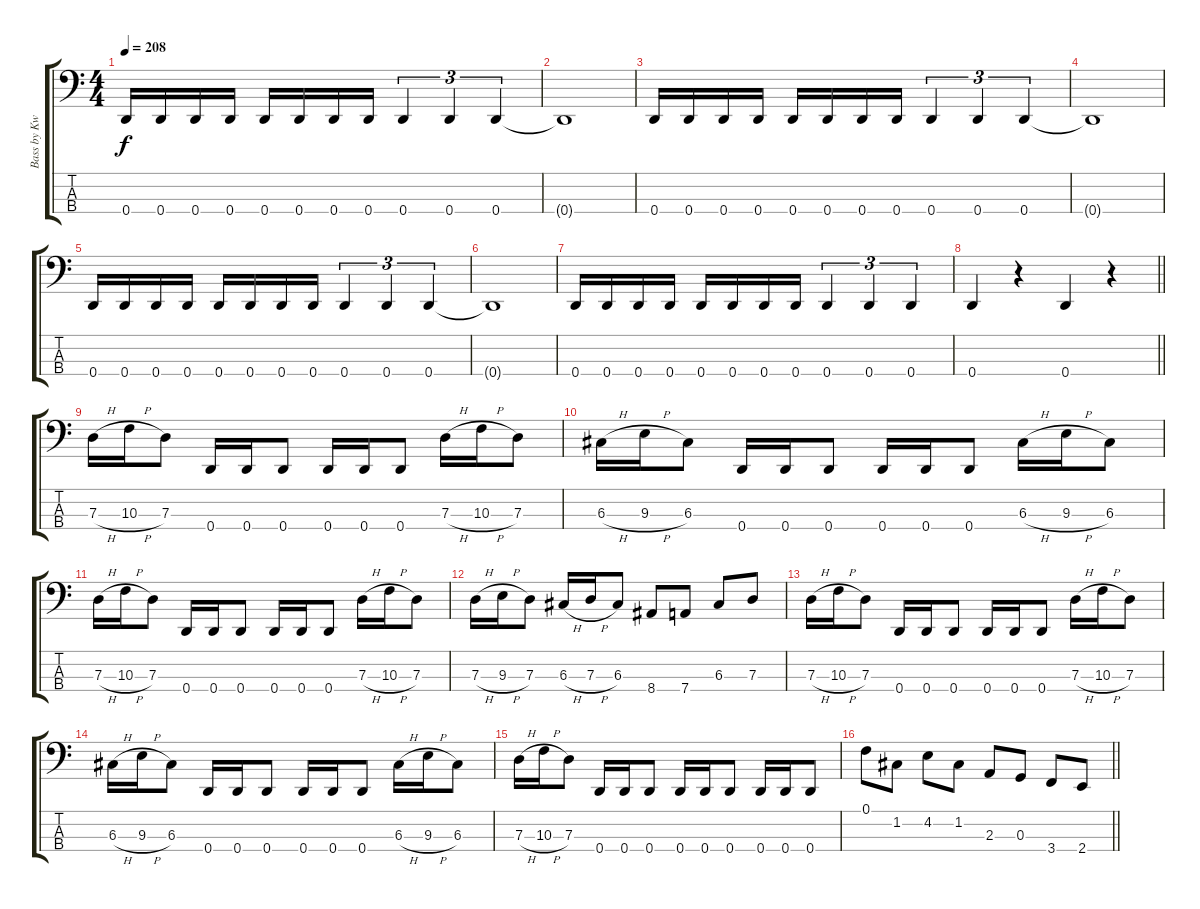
\track ("Bass by Kwonnie" "Bass by Kw") {instrument electricbassfinger}
\staff {score tabs}
\tuning (F2 C2 G1 D1) {hide}
\ts (4 4)
\tempo 208
\clef f4
\ks c
0.4.16{dy f} 0.4.16 0.4.16 0.4.16 0.4.16 0.4.16 0.4.16 0.4.16 0.4.4{tu (3 2)} 0.4.4{tu (3 2)} 0.4.4{tu (3 2)} |
0.4{t}.1 |
0.4.16 0.4.16 0.4.16 0.4.16 0.4.16 0.4.16 0.4.16 0.4.16 0.4.4{tu (3 2)} 0.4.4{tu (3 2)} 0.4.4{tu (3 2)} |
0.4{t}.1 |
0.4.16 0.4.16 0.4.16 0.4.16 0.4.16 0.4.16 0.4.16 0.4.16 0.4.4{tu (3 2)} 0.4.4{tu (3 2)} 0.4.4{tu (3 2)} |
0.4{t}.1 |
0.4.16 0.4.16 0.4.16 0.4.16 0.4.16 0.4.16 0.4.16 0.4.16 0.4.4{tu (3 2)} 0.4.4{tu (3 2)} 0.4.4{tu (3 2)} |
\barLineRight lightlight
0.4.4 r.4 0.4.4 r.4 |
7.3{h}.16 10.3{h}.16 7.3.8 0.4.16 0.4.16 0.4.8 0.4.16 0.4.16 0.4.8 7.3{h}.16 10.3{h}.16 7.3.8 |
6.3{h}.16 9.3{h}.16 6.3.8 0.4.16 0.4.16 0.4.8 0.4.16 0.4.16 0.4.8 6.3{h}.16 9.3{h}.16 6.3.8 |
7.3{h}.16 10.3{h}.16 7.3.8 0.4.16 0.4.16 0.4.8 0.4.16 0.4.16 0.4.8 7.3{h}.16 10.3{h}.16 7.3.8 |
7.3{h}.16 9.3{h}.16 7.3.8 6.3{h}.16 7.3{h}.16 6.3.8 8.4.8 7.4.8 6.3.8 7.3.8 |
7.3{h}.16 10.3{h}.16 7.3.8 0.4.16 0.4.16 0.4.8 0.4.16 0.4.16 0.4.8 7.3{h}.16 10.3{h}.16 7.3.8 |
6.3{h}.16 9.3{h}.16 6.3.8 0.4.16 0.4.16 0.4.8 0.4.16 0.4.16 0.4.8 6.3{h}.16 9.3{h}.16 6.3.8 |
7.3{h}.16 10.3{h}.16 7.3.8 0.4.16 0.4.16 0.4.8 0.4.16 0.4.16 0.4.8 0.4.16 0.4.16 0.4.8 |
\barLineRight lightlight
0.1.8 1.2.8 4.2.8 1.2.8 2.3.8 0.3.8 3.4.8 2.4.8
